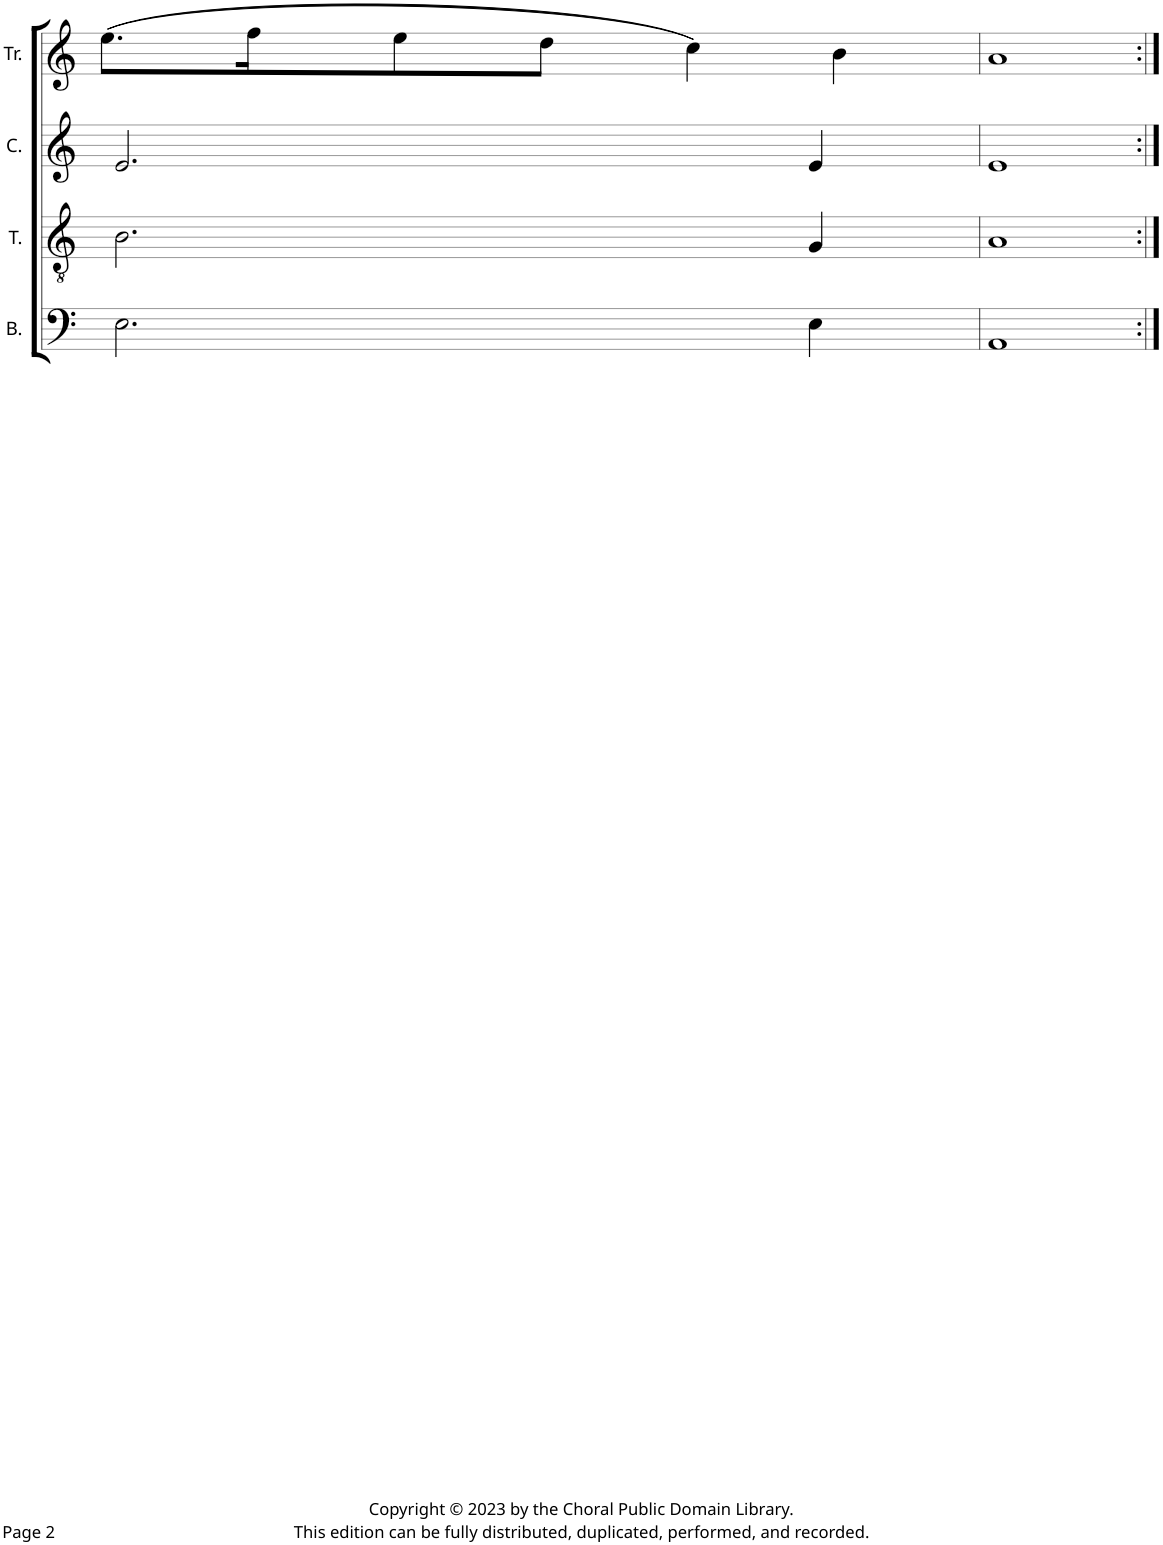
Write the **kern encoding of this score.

**kern	**kern	**kern	**kern
*part4	*part3	*part2	*part1
*staff4	*staff3	*staff2	*staff1
*I"B.	*I"T.	*I"C.	*I"Tr.
*I'B.	*I'T.	*I'C.	*I'Tr.
!!LO:PB:g=z
*clefF4	*clefGv2	*clefG2	*clefG2
*k[]	*k[]	*k[]	*k[]
*M4/4	*M4/4	*M4/4	*M4/4
*met(c)	*met(c)	*met(c)	*met(c)
=16	=16	=16	=16
2.E\	2.B\	2.e/	(8.ee\L
.	.	.	16ff\K
.	.	.	8ee\
.	.	.	8dd\J
.	.	.	4cc\)
4E\	4G/	4e/	4b\
=17	=17	=17	=17
1AA	1A	1e	1a
=:|!	=:|!	=:|!	=:|!
*-	*-	*-	*-
